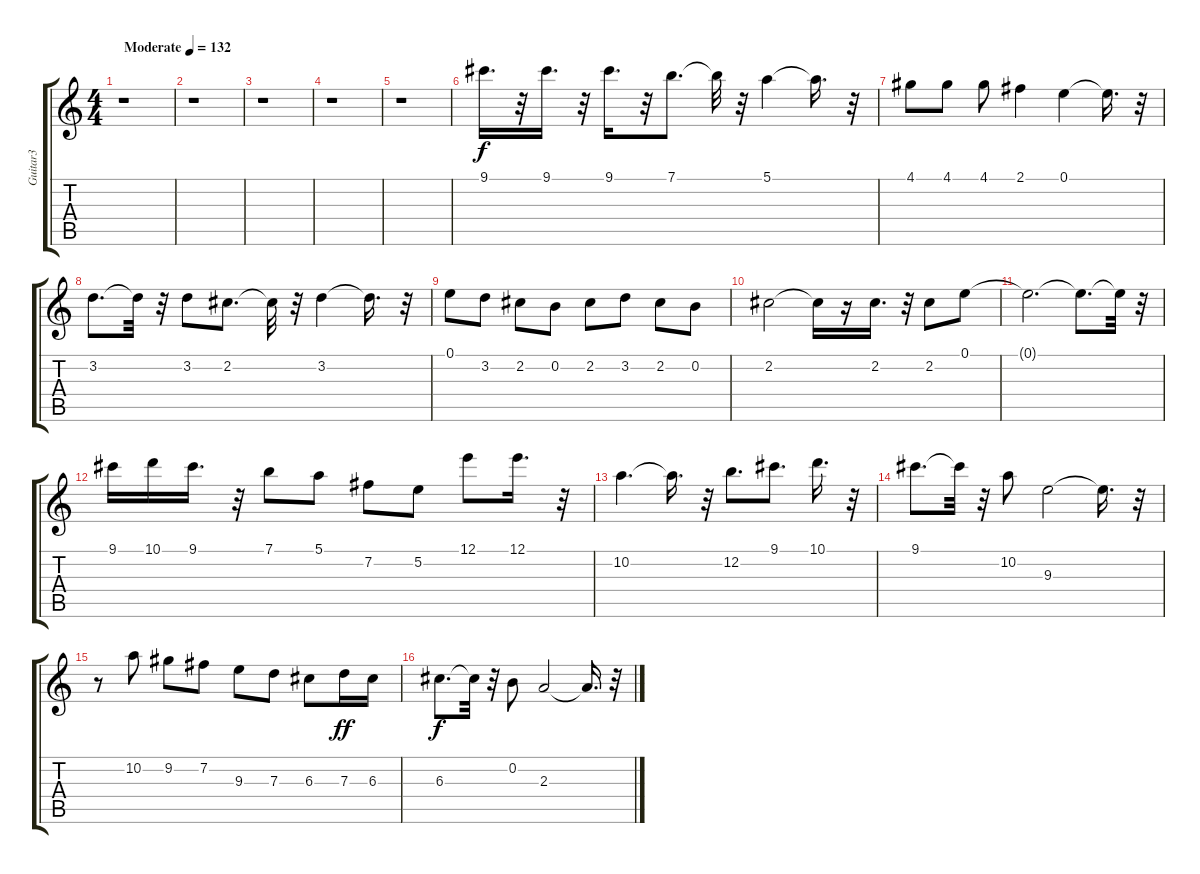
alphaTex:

\track ("Guitar3" "Guitar3") {instrument acousticguitarsteel}
\staff {score tabs}
\tuning (E4 B3 G3 D3 A2 E2) {hide}
\ts (4 4)
\tempo (132 "Moderate")
\clef g2
\ks c
r.1{dy f instrument acousticguitarsteel} |
r.1 |
r.1 |
r.1 |
r.1 |
9.1.16{d} r.32 9.1.16{d} r.32 9.1.16{d} r.32 7.1.8{d} 7.1{t}.32 r.32 5.1.4 5.1{t}.16{d} r.32 |
4.1.8 4.1.8 4.1.8 2.1.4 0.1.4 0.1{t}.16{d} r.32 |
3.2.8{d} 3.2{t}.32 r.32 3.2.8 2.2.8{d} 2.2{t}.32 r.32 3.2.4 3.2{t}.16{d} r.32 |
0.1.8 3.2.8 2.2.8 0.2.8 2.2.8 3.2.8 2.2.8 0.2.8 |
2.2.2 2.2{t}.16 r.16 2.2.16{d} r.32 2.2.8 0.1.8 |
0.1{t}.2{d} 0.1{t}.8{d} 0.1{t}.32 r.32 |
9.1.16 10.1.16 9.1.16{d} r.32 7.1.8 5.1.8 7.2.8 5.2.8 12.1.8 12.1.16{d} r.32 |
10.2.4{d} 10.2{t}.16{d} r.32 12.2.8{d} 9.1.8{d} 10.1.16{d} r.32 |
9.1.8{d} 9.1{t}.32 r.32 10.2.8 9.3.2 9.3{t}.16{d} r.32 |
r.8 10.2.8 9.2.8 7.2.8 9.3.8 7.3.8 6.3.8 7.3.16{dy ff} 6.3.16 |
6.3.8{d dy f} 6.3{t}.32 r.32 0.2.8 2.3.2 2.3{t}.16{d} r.32
